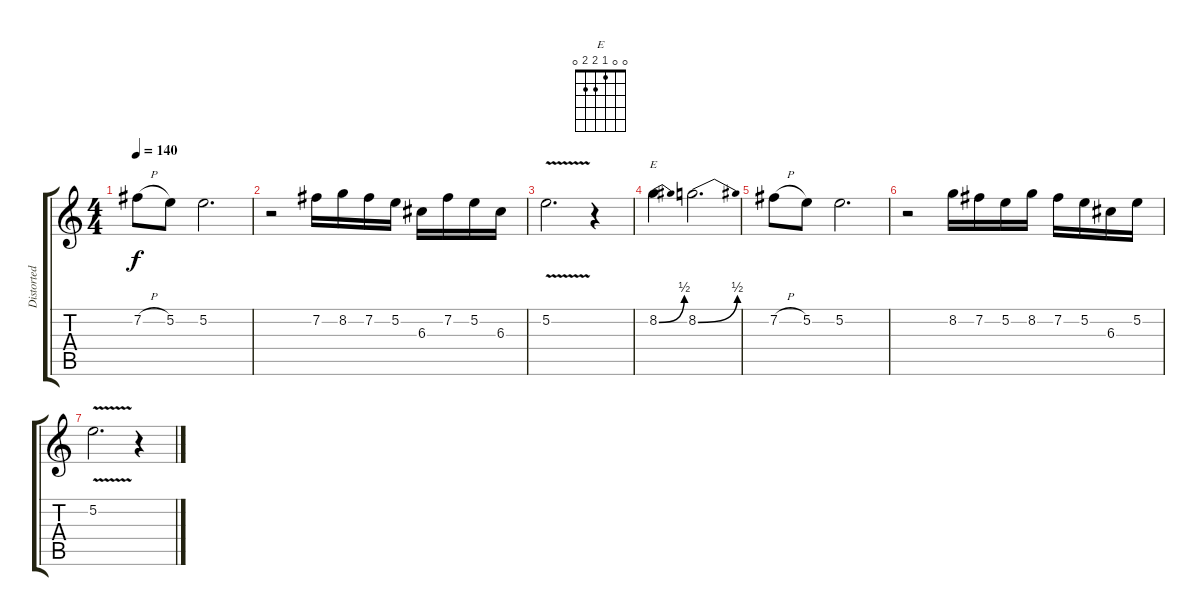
\track ("Distorted" "Distorted") {instrument distortionguitar}
\staff {score tabs}
\tuning (E4 B3 G3 D3 A2 E2) {hide}
\chord ("E" 0 0 1 2 2 0)
\ts (4 4)
\tempo 140
\clef g2
\ks c
7.2{h}.8{dy f} 5.2.8 5.2.2{d} |
r.2 7.2.16 8.2.16 7.2.16 5.2.16 6.3.16 7.2.16 5.2.16 6.3.16 |
5.2{v}.2{d} r.4 |
8.2{be (bend 0 0 60 2)}.4{ch "E"} 8.2{be (bend 0 0 60 2)}.2{d} |
7.2{h}.8 5.2.8 5.2.2{d} |
r.2 8.2.16 7.2.16 5.2.16 8.2.16 7.2.16 5.2.16 6.3.16 5.2.16 |
5.2{v}.2{d} r.4
